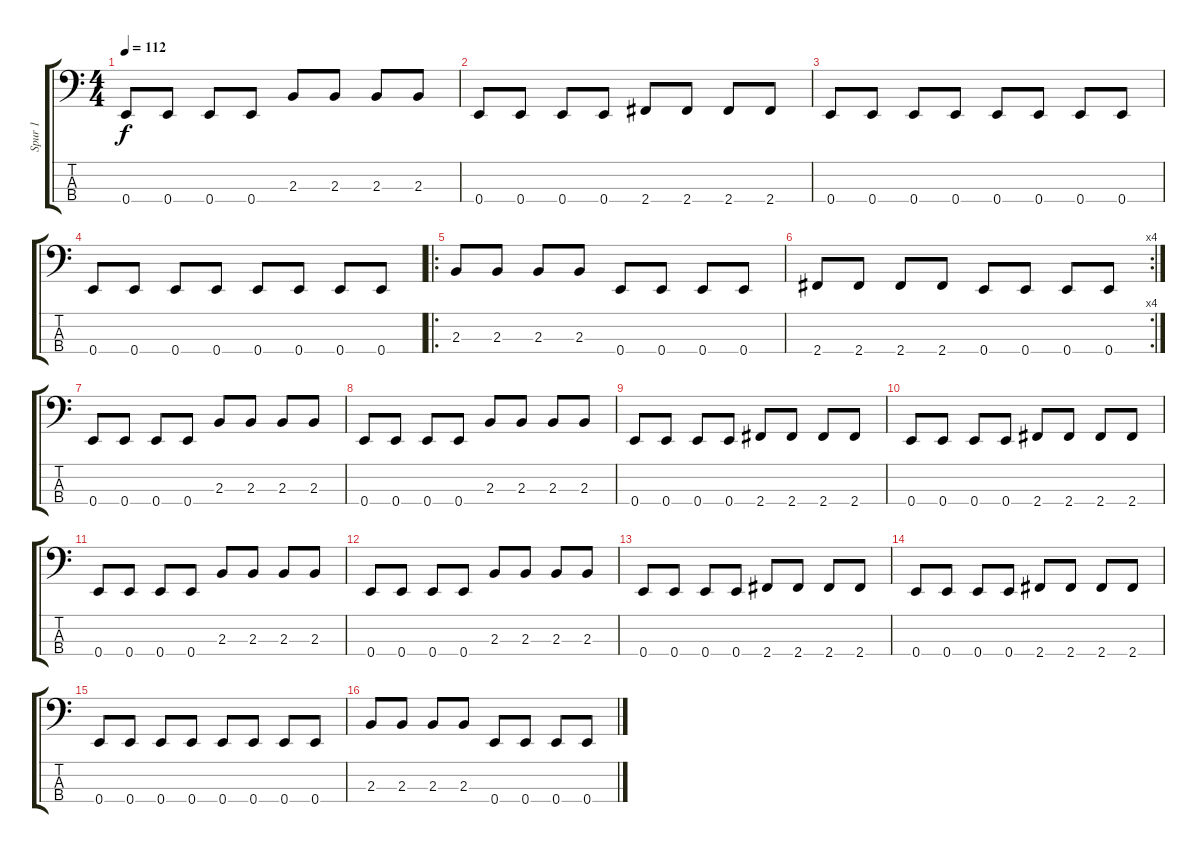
\track ("Spur 1" "Spur 1") {instrument electricbassfinger}
\staff {score tabs}
\tuning (G2 D2 A1 E1) {hide}
\ts (4 4)
\tempo 112
\clef f4
\ks c
0.4.8{dy f} 0.4.8 0.4.8 0.4.8 2.3.8 2.3.8 2.3.8 2.3.8 |
0.4.8 0.4.8 0.4.8 0.4.8 2.4.8 2.4.8 2.4.8 2.4.8 |
0.4.8 0.4.8 0.4.8 0.4.8 0.4.8 0.4.8 0.4.8 0.4.8 |
0.4.8 0.4.8 0.4.8 0.4.8 0.4.8 0.4.8 0.4.8 0.4.8 |
\ro
2.3.8 2.3.8 2.3.8 2.3.8 0.4.8 0.4.8 0.4.8 0.4.8 |
\rc 4
2.4.8 2.4.8 2.4.8 2.4.8 0.4.8 0.4.8 0.4.8 0.4.8 |
0.4.8 0.4.8 0.4.8 0.4.8 2.3.8 2.3.8 2.3.8 2.3.8 |
0.4.8 0.4.8 0.4.8 0.4.8 2.3.8 2.3.8 2.3.8 2.3.8 |
0.4.8 0.4.8 0.4.8 0.4.8 2.4.8 2.4.8 2.4.8 2.4.8 |
0.4.8 0.4.8 0.4.8 0.4.8 2.4.8 2.4.8 2.4.8 2.4.8 |
0.4.8 0.4.8 0.4.8 0.4.8 2.3.8 2.3.8 2.3.8 2.3.8 |
0.4.8 0.4.8 0.4.8 0.4.8 2.3.8 2.3.8 2.3.8 2.3.8 |
0.4.8 0.4.8 0.4.8 0.4.8 2.4.8 2.4.8 2.4.8 2.4.8 |
0.4.8 0.4.8 0.4.8 0.4.8 2.4.8 2.4.8 2.4.8 2.4.8 |
0.4.8 0.4.8 0.4.8 0.4.8 0.4.8 0.4.8 0.4.8 0.4.8 |
2.3.8 2.3.8 2.3.8 2.3.8 0.4.8 0.4.8 0.4.8 0.4.8
